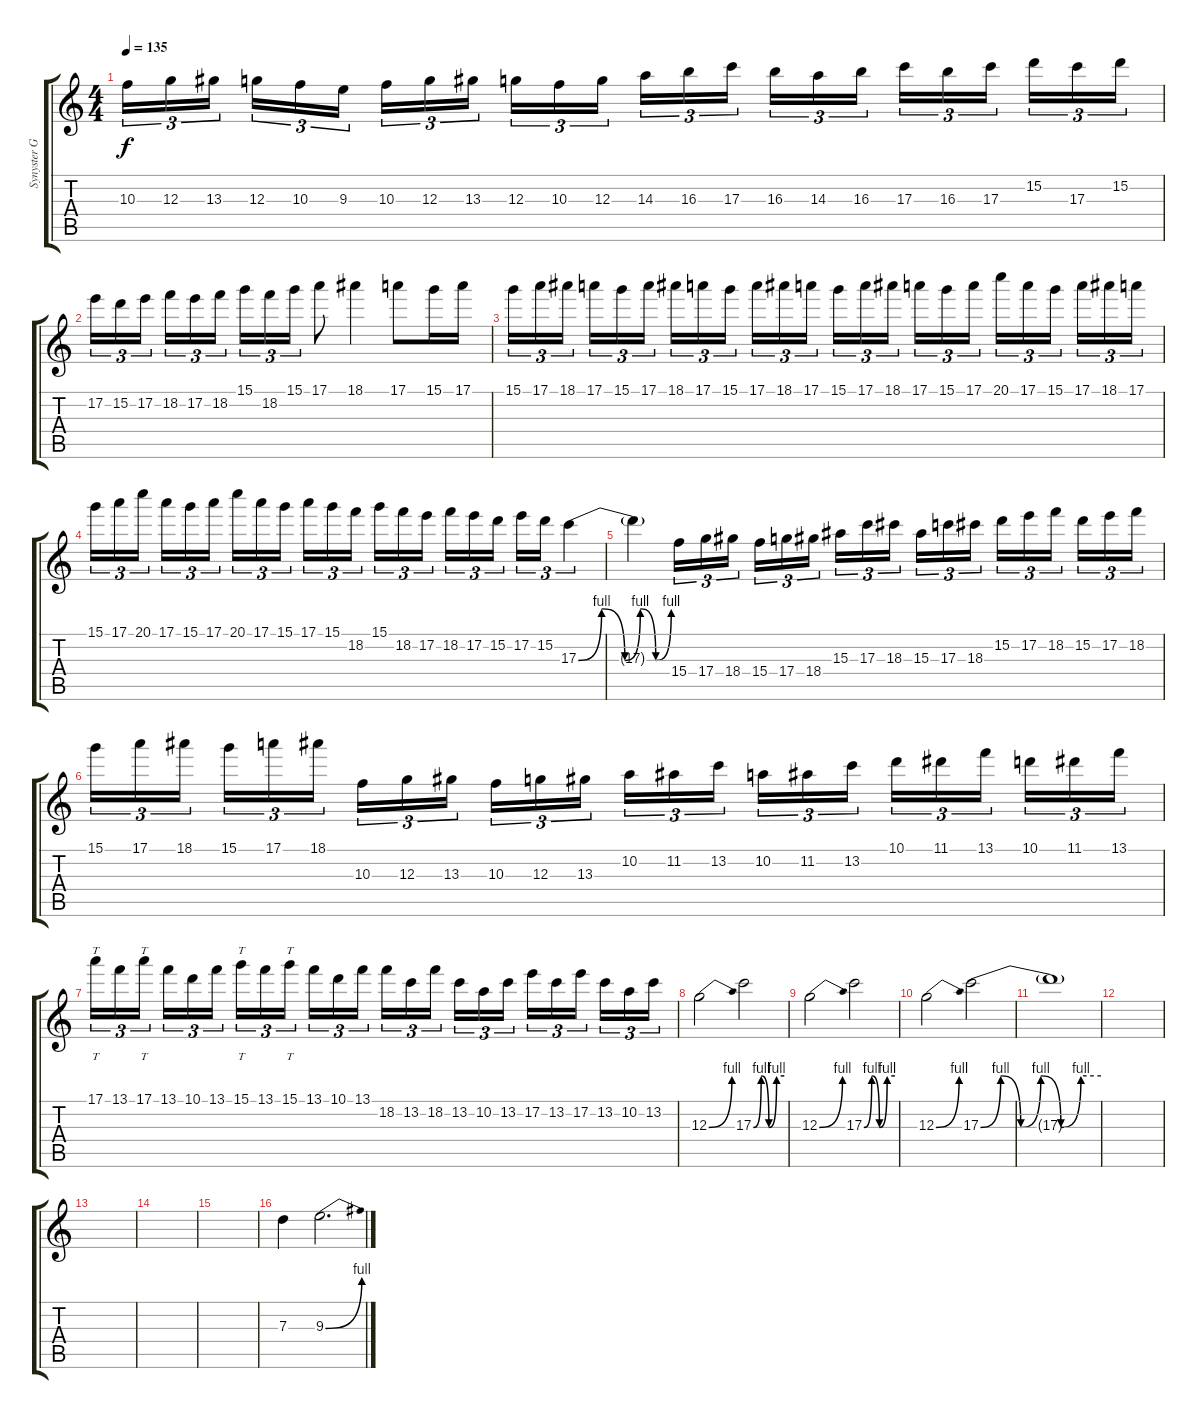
\track ("Synyster Gates" "Synyster G") {instrument overdrivenguitar}
\staff {score tabs}
\tuning (E4 B3 G3 D3 A2 D2) {hide}
\ts (4 4)
\tempo 135
\clef g2
\ks c
10.3.16{tu (3 2) dy f} 12.3.16{tu (3 2)} 13.3.16{tu (3 2) beam splitsecondary} 12.3.16{tu (3 2)} 10.3.16{tu (3 2)} 9.3.16{tu (3 2)} 10.3.16{tu (3 2)} 12.3.16{tu (3 2)} 13.3.16{tu (3 2) beam splitsecondary} 12.3.16{tu (3 2)} 10.3.16{tu (3 2)} 12.3.16{tu (3 2)} 14.3.16{tu (3 2)} 16.3.16{tu (3 2)} 17.3.16{tu (3 2) beam splitsecondary} 16.3.16{tu (3 2)} 14.3.16{tu (3 2)} 16.3.16{tu (3 2)} 17.3.16{tu (3 2)} 16.3.16{tu (3 2)} 17.3.16{tu (3 2) beam splitsecondary} 15.2.16{tu (3 2)} 17.3.16{tu (3 2)} 15.2.16{tu (3 2)} |
17.2.16{tu (3 2)} 15.2.16{tu (3 2)} 17.2.16{tu (3 2) beam splitsecondary} 18.2.16{tu (3 2)} 17.2.16{tu (3 2)} 18.2.16{tu (3 2)} 15.1.16{tu (3 2)} 18.2.16{tu (3 2)} 15.1.16{tu (3 2)} 17.1.8 18.1.4 17.1.8 15.1.16 17.1.16 |
15.1.16{tu (3 2)} 17.1.16{tu (3 2)} 18.1.16{tu (3 2) beam splitsecondary} 17.1.16{tu (3 2)} 15.1.16{tu (3 2)} 17.1.16{tu (3 2)} 18.1.16{tu (3 2)} 17.1.16{tu (3 2)} 15.1.16{tu (3 2) beam splitsecondary} 17.1.16{tu (3 2)} 18.1.16{tu (3 2)} 17.1.16{tu (3 2)} 15.1.16{tu (3 2)} 17.1.16{tu (3 2)} 18.1.16{tu (3 2) beam splitsecondary} 17.1.16{tu (3 2)} 15.1.16{tu (3 2)} 17.1.16{tu (3 2)} 20.1.16{tu (3 2)} 17.1.16{tu (3 2)} 15.1.16{tu (3 2) beam splitsecondary} 17.1.16{tu (3 2)} 18.1.16{tu (3 2)} 17.1.16{tu (3 2)} |
15.1.16{tu (3 2)} 17.1.16{tu (3 2)} 20.1.16{tu (3 2) beam splitsecondary} 17.1.16{tu (3 2)} 15.1.16{tu (3 2)} 17.1.16{tu (3 2)} 20.1.16{tu (3 2)} 17.1.16{tu (3 2)} 15.1.16{tu (3 2) beam splitsecondary} 17.1.16{tu (3 2)} 15.1.16{tu (3 2)} 18.2.16{tu (3 2)} 15.1.16{tu (3 2)} 18.2.16{tu (3 2)} 17.2.16{tu (3 2) beam splitsecondary} 18.2.16{tu (3 2)} 17.2.16{tu (3 2)} 15.2.16{tu (3 2)} 17.2.16{tu (3 2)} 15.2.16{tu (3 2)} 17.3{be (custom 0 0 15 4 30 0 40 4 50 0 60 4)}.4{tu (3 2)} |
17.3{t}.4 15.4.16{tu (3 2)} 17.4.16{tu (3 2)} 18.4.16{tu (3 2) beam splitsecondary} 15.4.16{tu (3 2)} 17.4.16{tu (3 2)} 18.4.16{tu (3 2)} 15.3.16{tu (3 2)} 17.3.16{tu (3 2)} 18.3.16{tu (3 2) beam splitsecondary} 15.3.16{tu (3 2)} 17.3.16{tu (3 2)} 18.3.16{tu (3 2)} 15.2.16{tu (3 2)} 17.2.16{tu (3 2)} 18.2.16{tu (3 2) beam splitsecondary} 15.2.16{tu (3 2)} 17.2.16{tu (3 2)} 18.2.16{tu (3 2)} |
15.1.16{tu (3 2)} 17.1.16{tu (3 2)} 18.1.16{tu (3 2) beam splitsecondary} 15.1.16{tu (3 2)} 17.1.16{tu (3 2)} 18.1.16{tu (3 2)} 10.3.16{tu (3 2)} 12.3.16{tu (3 2)} 13.3.16{tu (3 2) beam splitsecondary} 10.3.16{tu (3 2)} 12.3.16{tu (3 2)} 13.3.16{tu (3 2)} 10.2.16{tu (3 2)} 11.2.16{tu (3 2)} 13.2.16{tu (3 2) beam splitsecondary} 10.2.16{tu (3 2)} 11.2.16{tu (3 2)} 13.2.16{tu (3 2)} 10.1.16{tu (3 2)} 11.1.16{tu (3 2)} 13.1.16{tu (3 2) beam splitsecondary} 10.1.16{tu (3 2)} 11.1.16{tu (3 2)} 13.1.16{tu (3 2)} |
17.1.16{tt tu (3 2)} 13.1.16{tu (3 2)} 17.1.16{tt tu (3 2) beam splitsecondary} 13.1.16{tu (3 2)} 10.1.16{tu (3 2)} 13.1.16{tu (3 2)} 15.1.16{tt tu (3 2)} 13.1.16{tu (3 2)} 15.1.16{tt tu (3 2) beam splitsecondary} 13.1.16{tu (3 2)} 10.1.16{tu (3 2)} 13.1.16{tu (3 2)} 18.2.16{tu (3 2)} 13.2.16{tu (3 2)} 18.2.16{tu (3 2) beam splitsecondary} 13.2.16{tu (3 2)} 10.2.16{tu (3 2)} 13.2.16{tu (3 2)} 17.2.16{tu (3 2)} 13.2.16{tu (3 2)} 17.2.16{tu (3 2) beam splitsecondary} 13.2.16{tu (3 2)} 10.2.16{tu (3 2)} 13.2.16{tu (3 2)} |
12.3{be (bend 0 0 60 4)}.2 17.3{be (custom 0 0 15 4 30 0 45 4 60 4)}.2 |
12.3{be (bend 0 0 60 4)}.2 17.3{be (custom 0 0 15 4 30 0 45 4 60 4)}.2 |
12.3{be (bend 0 0 60 4)}.2 17.3{be (custom 0 0 10 4 20 0 30 4 40 0 50 4 60 4)}.2 |
17.3{t}.1 |
|
|
|
|
7.3.4 9.3{be (bend 0 0 60 4)}.2{d}
